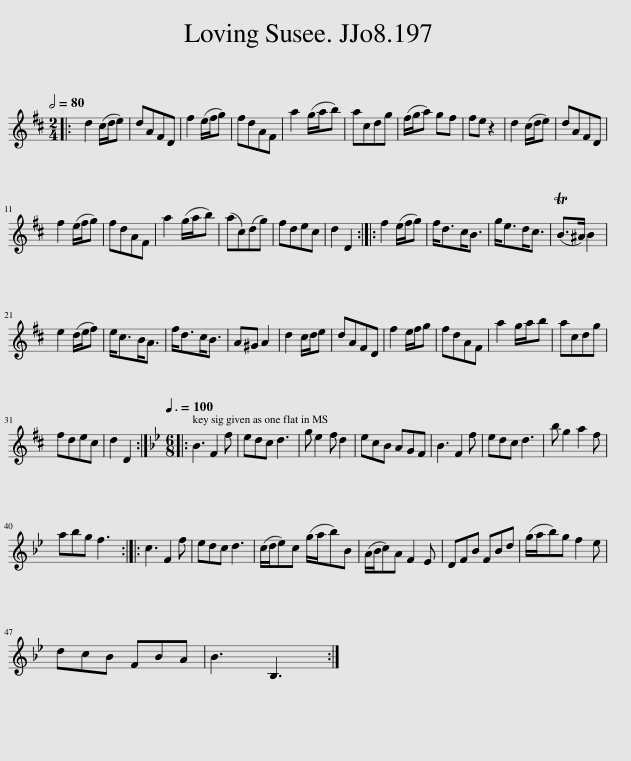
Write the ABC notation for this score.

X:1
L:1/8
Q:1/2=80
M:2/4
I:linebreak $
K:D
V:1 treble
V:1
|: d2 (c/d/e) | dAFD | f2 (e/f/g) | fdAF | a2 (g/a/b) | %5
 acdg | (f/g/a) gf | fe z2 | d2 (c/d/e) | dAFD |$ %10
 f2 (e/f/g) | fdAF | a2 (g/a/b) | (ac)(dg) | fdec | %15
 d2 D2 :: f2 (e/f/g) | f<dc<B | g<ed<c | (TB>^A) B2 |$ %20
 e2 (d/e/f) | e<cB<A | f<dc<B | A^G A2 | d2 c/d/e | %25
 dAFD | f2 e/f/g | fdAF | a2 g/a/b | acdg |$ %30
 fdec | d2 D2 ::[K:Bb][M:6/8][Q:3/8=100] B3 F2 f | edc d3 | g e2 f d2 | %35
 ecB AGF | B3 F2 f | edc d3 | b g2 a2 f |$ abg f3 :: %40
 c3 F2 f | edc d3 | (c/d/e)c (g/a/b)B | (A/B/c)A F2 E | DFB FBd | %45
 (g/a/b)g f2 e |$ dcB FBA | B3 B,3 :| %48
